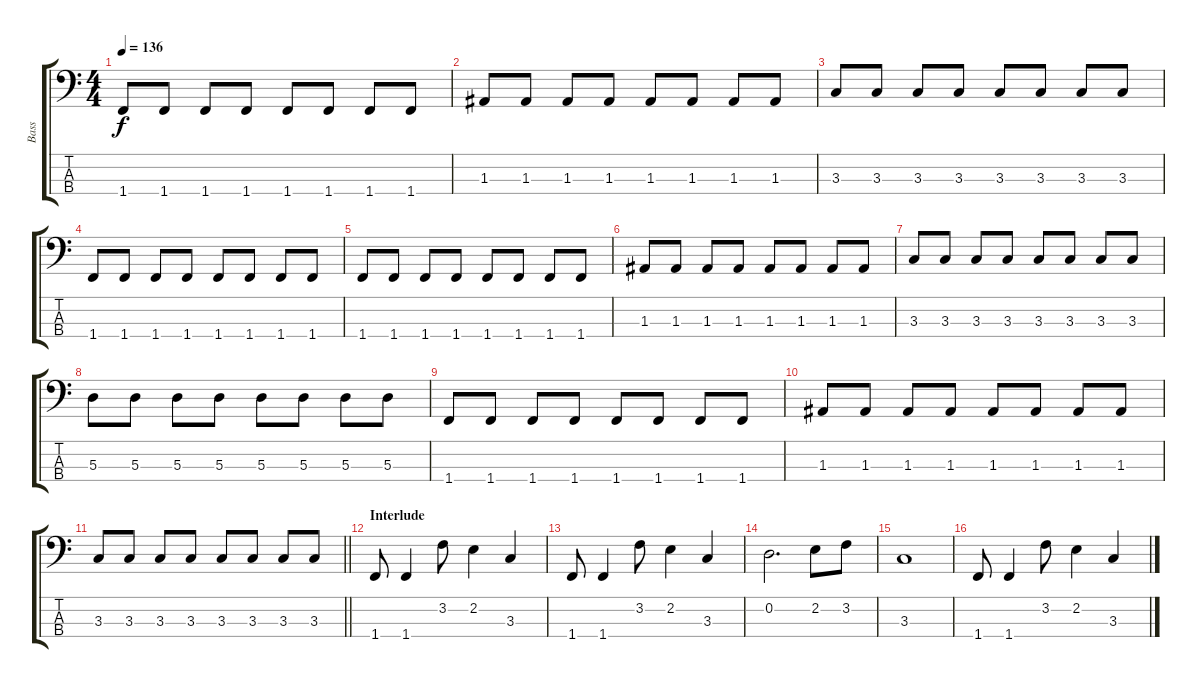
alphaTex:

\track ("Bass" "Bass") {instrument electricbassfinger}
\staff {score tabs}
\tuning (G2 D2 A1 E1) {hide}
\ts (4 4)
\tempo 136
\clef f4
\ks c
1.4.8{dy f} 1.4.8 1.4.8 1.4.8 1.4.8 1.4.8 1.4.8 1.4.8 |
1.3.8 1.3.8 1.3.8 1.3.8 1.3.8 1.3.8 1.3.8 1.3.8 |
3.3.8 3.3.8 3.3.8 3.3.8 3.3.8 3.3.8 3.3.8 3.3.8 |
1.4.8 1.4.8 1.4.8 1.4.8 1.4.8 1.4.8 1.4.8 1.4.8 |
1.4.8 1.4.8 1.4.8 1.4.8 1.4.8 1.4.8 1.4.8 1.4.8 |
1.3.8 1.3.8 1.3.8 1.3.8 1.3.8 1.3.8 1.3.8 1.3.8 |
3.3.8 3.3.8 3.3.8 3.3.8 3.3.8 3.3.8 3.3.8 3.3.8 |
5.3.8 5.3.8 5.3.8 5.3.8 5.3.8 5.3.8 5.3.8 5.3.8 |
1.4.8 1.4.8 1.4.8 1.4.8 1.4.8 1.4.8 1.4.8 1.4.8 |
1.3.8 1.3.8 1.3.8 1.3.8 1.3.8 1.3.8 1.3.8 1.3.8 |
\barLineRight lightlight
3.3.8 3.3.8 3.3.8 3.3.8 3.3.8 3.3.8 3.3.8 3.3.8 |
\section ("" "Interlude")
1.4.8 1.4.4 3.2.8 2.2.4 3.3.4 |
1.4.8 1.4.4 3.2.8 2.2.4 3.3.4 |
0.2.2{d} 2.2.8 3.2.8 |
3.3.1 |
1.4.8 1.4.4 3.2.8 2.2.4 3.3.4
